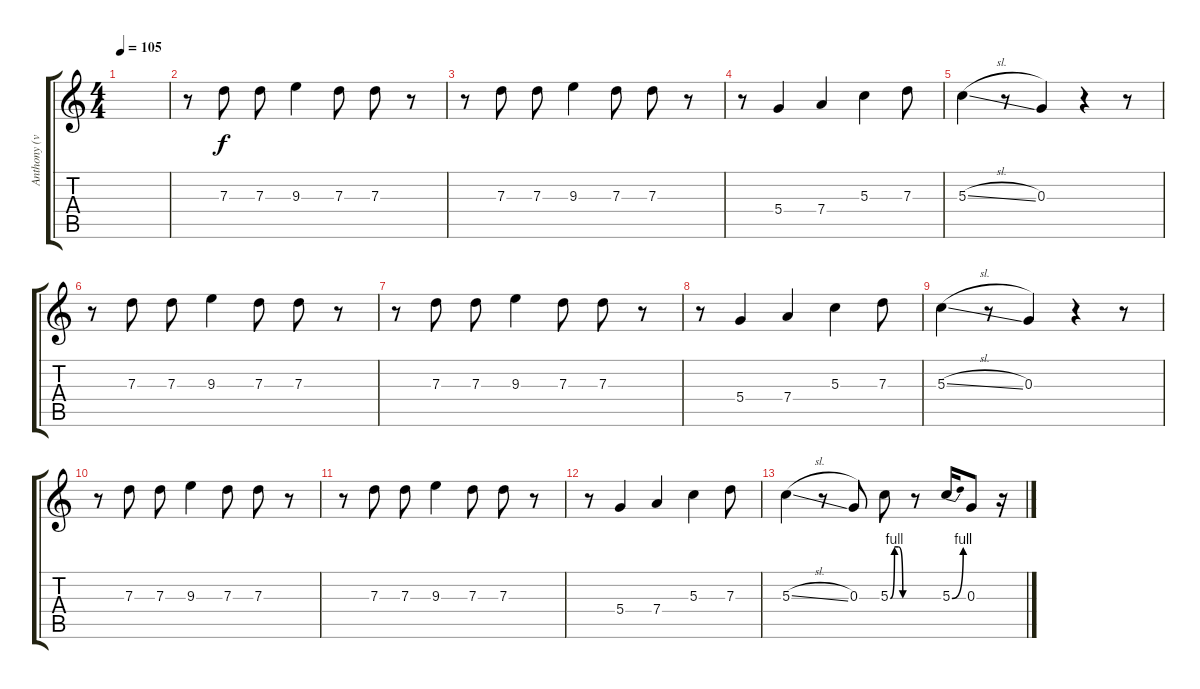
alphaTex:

\track ("Anthony (voice)" "Anthony (v") {instrument fretlessbass}
\staff {score tabs}
\tuning (E4 B3 G3 D3 A2 E2) {hide}
\ts (4 4)
\tempo 105
\clef g2
\ks c
|
r.8 7.3.8 7.3.8 9.3.4 7.3.8 7.3.8 r.8 |
r.8 7.3.8 7.3.8 9.3.4 7.3.8 7.3.8 r.8 |
r.8 5.4.4 7.4.4 5.3.4 7.3.8 |
5.3{sl}.4 r.8 0.3.4 r.4 r.8 |
r.8 7.3.8 7.3.8 9.3.4 7.3.8 7.3.8 r.8 |
r.8 7.3.8 7.3.8 9.3.4 7.3.8 7.3.8 r.8 |
r.8 5.4.4 7.4.4 5.3.4 7.3.8 |
5.3{sl}.4 r.8 0.3.4 r.4 r.8 |
r.8 7.3.8 7.3.8 9.3.4 7.3.8 7.3.8 r.8 |
r.8 7.3.8 7.3.8 9.3.4 7.3.8 7.3.8 r.8 |
r.8 5.4.4 7.4.4 5.3.4 7.3.8 |
5.3{sl}.4 r.8 0.3.8 5.3{be (custom 0 0 15 4 30 4 45 0 60 0)}.8 r.8 5.3{be (bend 0 0 60 4)}.16 0.3.8 r.16
